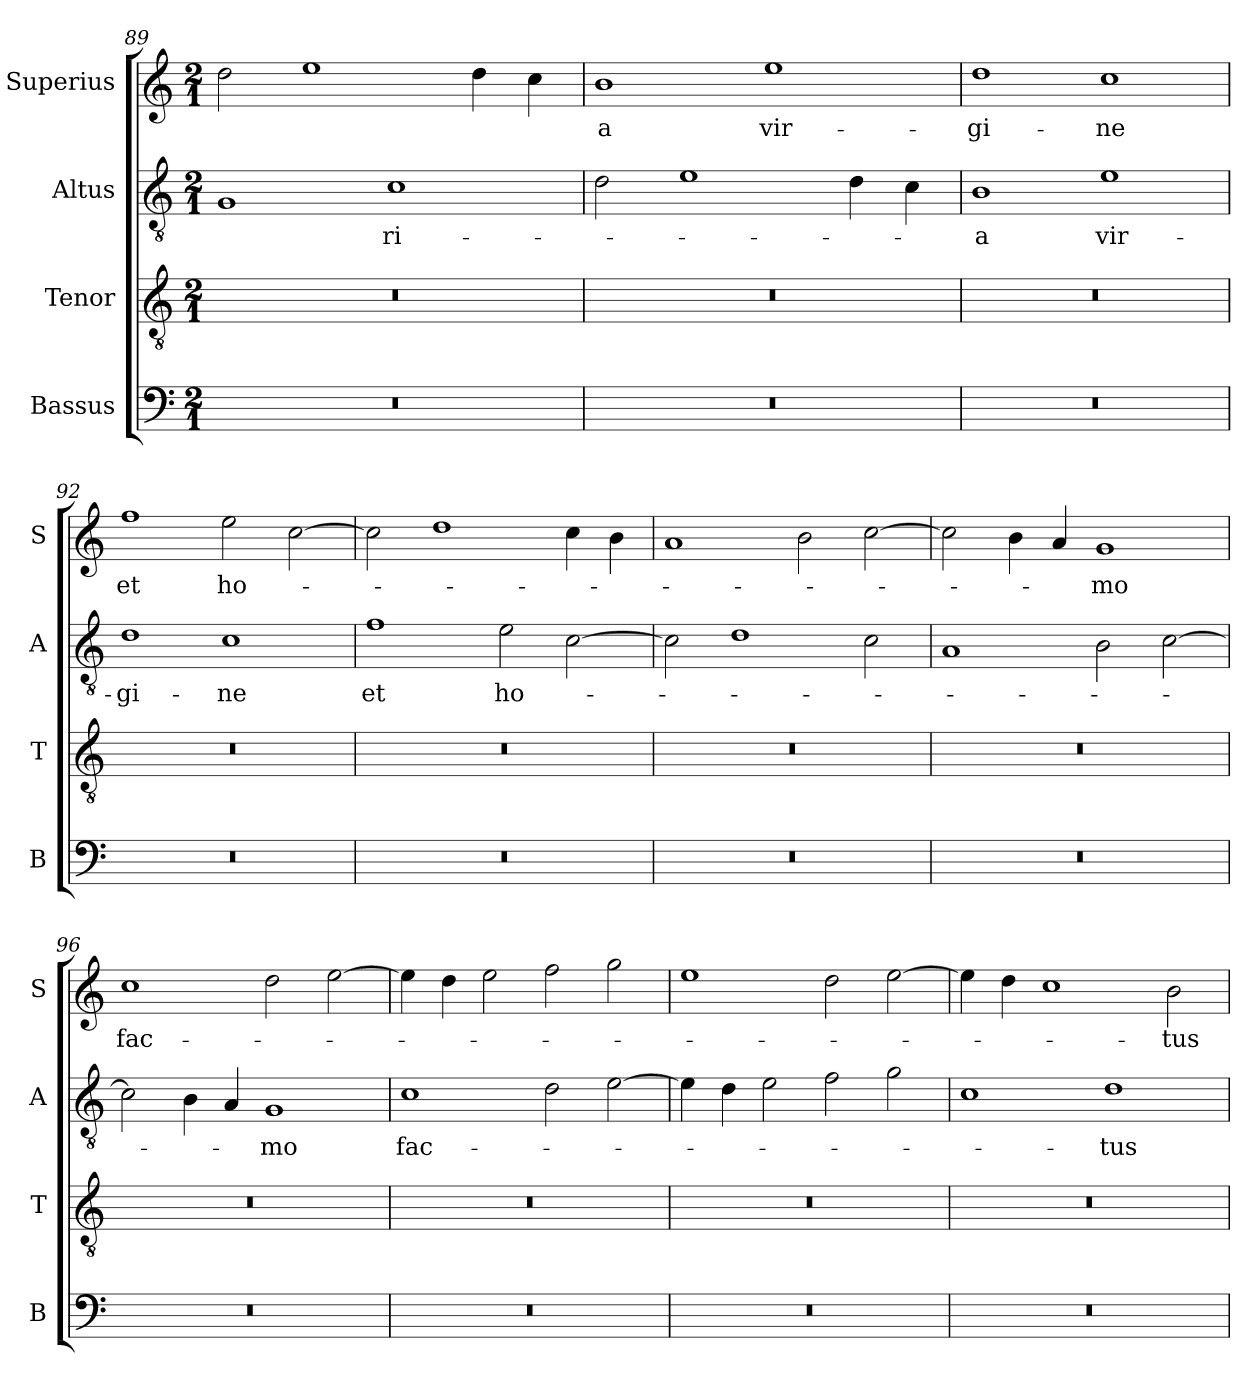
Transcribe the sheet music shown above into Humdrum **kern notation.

**kern	**kern	**kern	**text	**kern	**text
*part4	*part3	*part2	*part2	*part1	*part1
*staff4	*staff3	*staff2	*staff2	*staff1	*staff1
*I"Bassus	*I"Tenor	*I"Altus	*	*I"Superius	*
*I'B	*I'T	*I'A	*	*I'S	*
*clefF4	*clefGv2	*clefGv2	*	*clefG2	*
*k[]	*k[]	*k[]	*	*k[]	*
*M2/1	*M2/1	*M2/1	*	*M2/1	*
=89	=89	=89	=89	=89	=89
0r	0r	1G	.	2dd\	.
.	.	.	.	1ee	.
.	.	1c	-ri-	.	.
.	.	.	.	4dd\	.
.	.	.	.	4cc\	.
=90	=90	=90	=90	=90	=90
0r	0r	2d\	.	1b	-a
.	.	1e	.	.	.
.	.	.	.	1ee	vir-
.	.	4d\	.	.	.
.	.	4c\	.	.	.
=91	=91	=91	=91	=91	=91
0r	0r	1B	-a	1dd	-gi-
.	.	1e	vir-	1cc	-ne
=92	=92	=92	=92	=92	=92
0r	0r	1d	-gi-	1ff	et
.	.	1c	-ne	2ee\	ho-
.	.	.	.	[2cc\	.
=93	=93	=93	=93	=93	=93
0r	0r	1f	et	2cc\]	.
.	.	.	.	1dd	.
.	.	2e\	ho-	.	.
.	.	[2c\	.	4cc\	.
.	.	.	.	4b\	.
=94	=94	=94	=94	=94	=94
0r	0r	2c\]	.	1a	.
.	.	1d	.	.	.
.	.	.	.	2b\	.
.	.	2c\	.	[2cc\	.
=95	=95	=95	=95	=95	=95
0r	0r	1A	.	2cc\]	.
.	.	.	.	4b\	.
.	.	.	.	4a/	.
.	.	2B\	.	1g	-mo
.	.	[2c\	.	.	.
=96	=96	=96	=96	=96	=96
0r	0r	2c\]	.	1cc	fac-
.	.	4B\	.	.	.
.	.	4A/	.	.	.
.	.	1G	-mo	2dd\	.
.	.	.	.	[2ee\	.
=97	=97	=97	=97	=97	=97
0r	0r	1c	fac-	4ee\]	.
.	.	.	.	4dd\	.
.	.	.	.	2ee\	.
.	.	2d\	.	2ff\	.
.	.	[2e\	.	2gg\	.
=98	=98	=98	=98	=98	=98
0r	0r	4e\]	.	1ee	.
.	.	4d\	.	.	.
.	.	2e\	.	.	.
.	.	2f\	.	2dd\	.
.	.	2g\	.	[2ee\	.
=99	=99	=99	=99	=99	=99
0r	0r	1c	.	4ee\]	.
.	.	.	.	4dd\	.
.	.	.	.	1cc	.
.	.	1d	-tus	.	.
.	.	.	.	2b\	-tus
=	=	=	=	=	=
*-	*-	*-	*-	*-	*-
